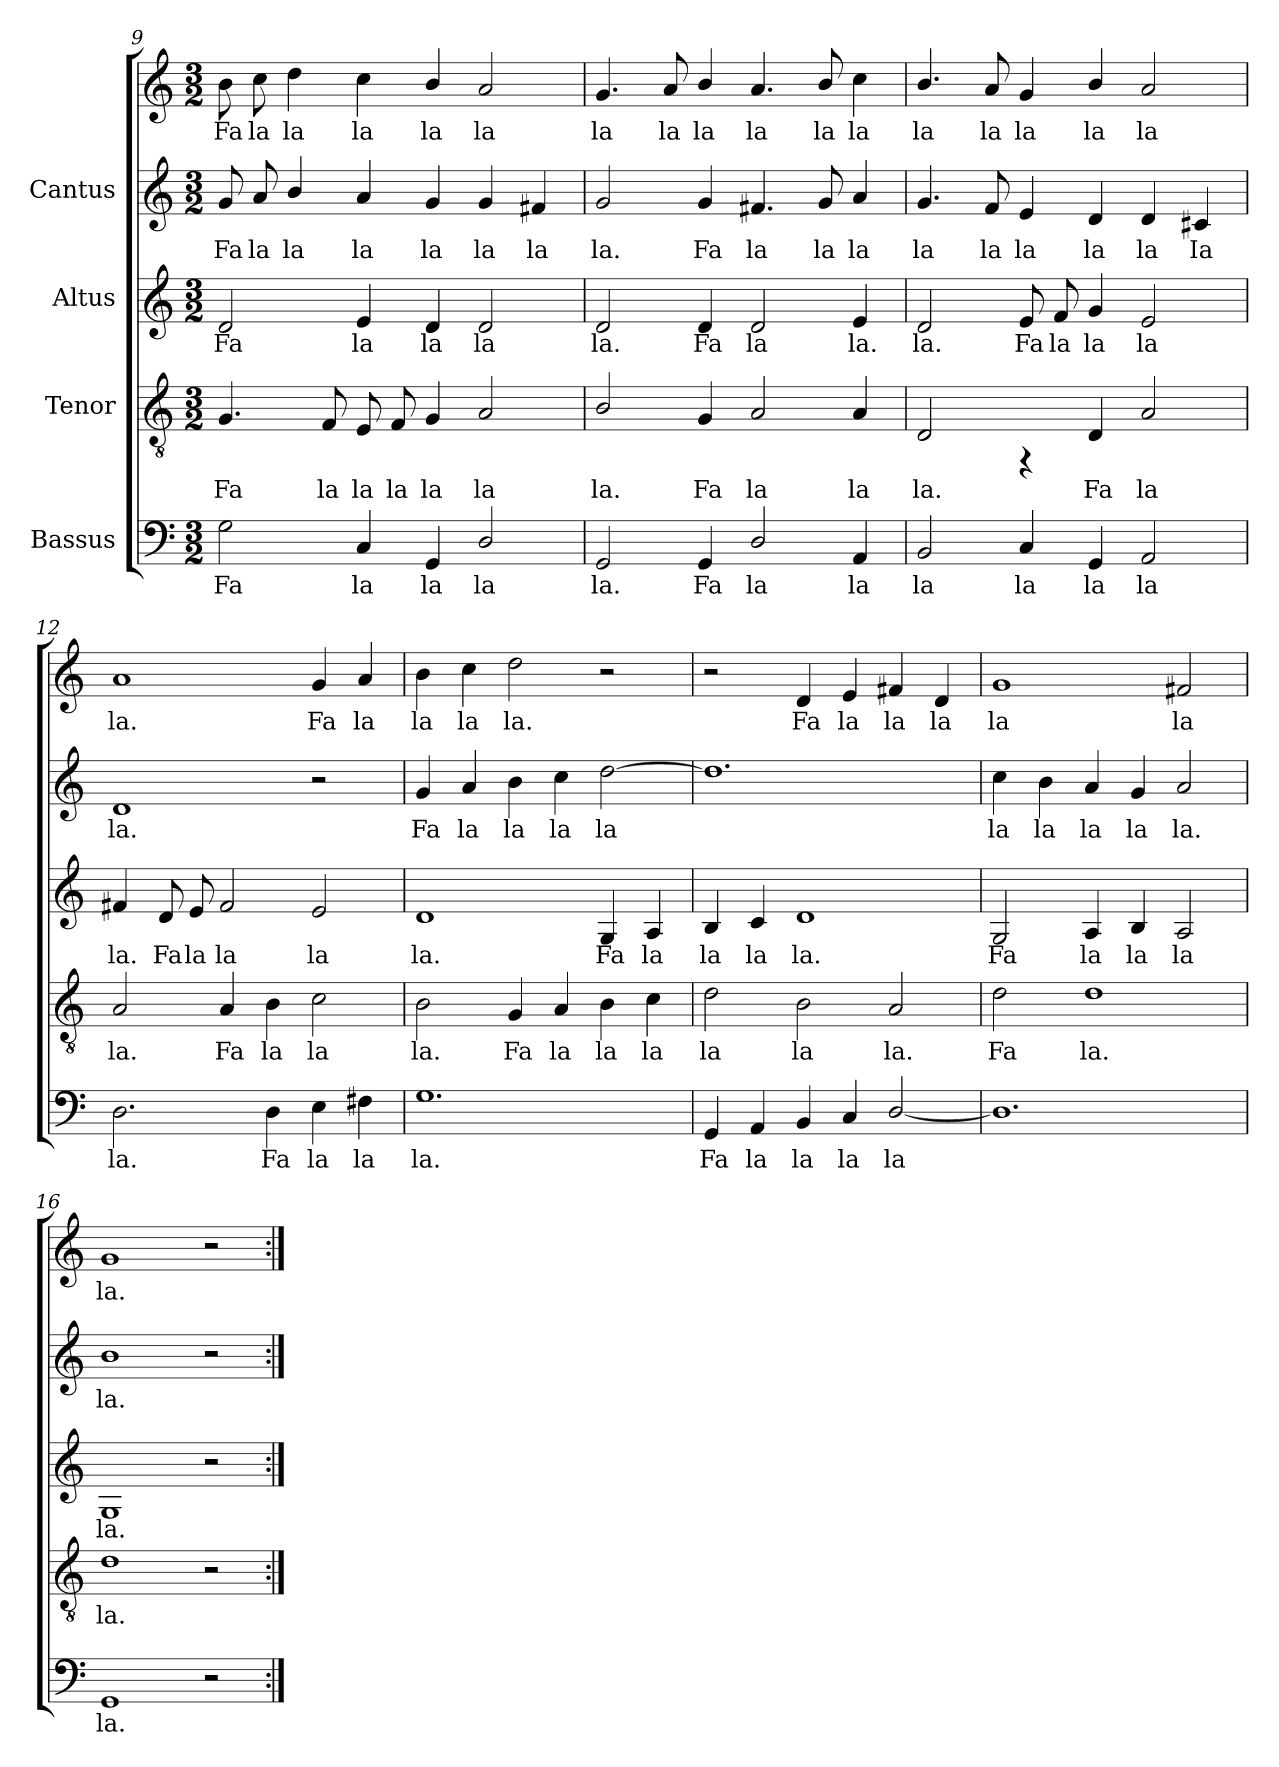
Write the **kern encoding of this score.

**kern	**text	**kern	**text	**kern	**text	**kern	**text	**kern	**text
*part4	*part4	*part3	*part3	*part2	*part2	*part1	*part1	*part1	*part1
*staff5	*staff5	*staff4	*staff4	*staff3	*staff3	*staff2	*staff2	*staff1	*staff1
*I"Bassus	*	*I"Tenor	*	*I"Altus	*	*I"Cantus	*	*	*
*clefF4	*	*clefGv2	*	*clefG2	*	*clefG2	*	*clefG2	*
*M3/2	*	*M3/2	*	*M3/2	*	*M3/2	*	*M3/2	*
*MM216	*	*MM216	*	*MM216	*	*MM216	*	*MM216	*
=9	=9	=9	=9	=9	=9	=9	=9	=9	=9
!	!LO:LY:b:cj	!	!LO:LY:b:cj	!	!LO:LY:b:cj	!	!LO:LY:b:cj	!	!LO:LY:b:cj
2G\	Fa	4.G/	Fa	2d/	Fa	8g/	Fa	8b\	Fa
!	!	!	!	!	!	!	!LO:LY:b:cj	!	!LO:LY:b:cj
.	.	.	.	.	.	8a/	la	8cc\	la
!	!	!	!	!	!	!	!LO:LY:b:cj	!	!LO:LY:b:cj
.	.	.	.	.	.	4b/	la	4dd\	la
!	!	!	!LO:LY:b:cj	!	!	!	!	!	!
.	.	8F/	la	.	.	.	.	.	.
!	!LO:LY:b:cj	!	!LO:LY:b:cj	!	!LO:LY:b:cj	!	!LO:LY:b:cj	!	!LO:LY:b:cj
4C/	la	8E/	la	4e/	la	4a/	la	4cc\	la
!	!	!	!LO:LY:b:cj	!	!	!	!	!	!
.	.	8F/	la	.	.	.	.	.	.
!	!LO:LY:b:cj	!	!LO:LY:b:cj	!	!LO:LY:b:cj	!	!LO:LY:b:cj	!	!LO:LY:b:cj
4GG/	la	4G/	la	4d/	la	4g/	la	4b/	la
!	!LO:LY:b:cj	!	!LO:LY:b:cj	!	!LO:LY:b:cj	!	!LO:LY:b:cj	!	!LO:LY:b:cj
2D/	la	2A/	la	2d/	la	4g/	la	2a/	la
!	!	!	!	!	!	!	!LO:LY:b:cj	!	!
.	.	.	.	.	.	4f#X/	la	.	.
=10	=10	=10	=10	=10	=10	=10	=10	=10	=10
!	!LO:LY:b:cj	!	!LO:LY:b:cj	!	!LO:LY:b:cj	!	!LO:LY:b:cj	!	!LO:LY:b:cj
2GG/	la.	2B/	la.	2d/	la.	2g/	la.	4.g/	la
!	!	!	!	!	!	!	!	!	!LO:LY:b:cj
.	.	.	.	.	.	.	.	8a/	la
!	!LO:LY:b:cj	!	!LO:LY:b:cj	!	!LO:LY:b:cj	!	!LO:LY:b:cj	!	!LO:LY:b:cj
4GG/	Fa	4G/	Fa	4d/	Fa	4g/	Fa	4b/	la
!	!LO:LY:b:cj	!	!LO:LY:b:cj	!	!LO:LY:b:cj	!	!LO:LY:b:cj	!	!LO:LY:b:cj
2D/	la	2A/	la	2d/	la	4.f#X/	la	4.a/	la
!	!	!	!	!	!	!	!LO:LY:b:cj	!	!LO:LY:b:cj
.	.	.	.	.	.	8g/	la	8b/	la
!	!LO:LY:b:cj	!	!LO:LY:b:cj	!	!LO:LY:b:cj	!	!LO:LY:b:cj	!	!LO:LY:b:cj
4AA/	la	4A/	la	4e/	la.	4a/	la	4cc\	la
!!LO:PB:g=z
=11	=11	=11	=11	=11	=11	=11	=11	=11	=11
!	!LO:LY:b:cj	!	!LO:LY:b:cj	!	!LO:LY:b:cj	!	!LO:LY:b:cj	!	!LO:LY:b:cj
2BB/	la	2D/	la.	2d/	la.	4.g/	la	4.b/	la
!	!	!	!	!	!	!	!LO:LY:b:cj	!	!LO:LY:b:cj
.	.	.	.	.	.	8f/	la	8a/	la
!	!LO:LY:b:cj	!	!	!	!LO:LY:b:cj	!	!LO:LY:b:cj	!	!LO:LY:b:cj
4C/	la	4rFF	.	8e/	Fa	4e/	la	4g/	la
!	!	!	!	!	!LO:LY:b:cj	!	!	!	!
.	.	.	.	8f/	la	.	.	.	.
!	!LO:LY:b:cj	!	!LO:LY:b:cj	!	!LO:LY:b:cj	!	!LO:LY:b:cj	!	!LO:LY:b:cj
4GG/	la	4D/	Fa	4g/	la	4d/	la	4b/	la
!	!LO:LY:b:cj	!	!LO:LY:b:cj	!	!LO:LY:b:cj	!	!LO:LY:b:cj	!	!LO:LY:b:cj
2AA/	la	2A/	la	2e/	la	4d/	la	2a/	la
!	!	!	!	!	!	!	!LO:LY:b:cj	!	!
.	.	.	.	.	.	4c#X/	Ia	.	.
=12	=12	=12	=12	=12	=12	=12	=12	=12	=12
!	!LO:LY:b:cj	!	!LO:LY:b:cj	!	!LO:LY:b:cj	!	!LO:LY:b:cj	!	!LO:LY:b:cj
2.D\	la.	2A/	la.	4f#X/	la.	1d	la.	1a	la.
!	!	!	!	!	!LO:LY:b:cj	!	!	!	!
.	.	.	.	8d/	Fa	.	.	.	.
!	!	!	!	!	!LO:LY:b:cj	!	!	!	!
.	.	.	.	8e/	la	.	.	.	.
!	!	!	!LO:LY:b:cj	!	!LO:LY:b:cj	!	!	!	!
.	.	4A/	Fa	2f#/	la	.	.	.	.
!	!LO:LY:b:cj	!	!LO:LY:b:cj	!	!	!	!	!	!
4D\	Fa	4B\	la	.	.	.	.	.	.
!	!LO:LY:b:cj	!	!LO:LY:b:cj	!	!LO:LY:b:cj	!	!	!	!LO:LY:b:cj
4E\	la	2c\	la	2e/	la	2r	.	4g/	Fa
!	!LO:LY:b:cj	!	!	!	!	!	!	!	!LO:LY:b:cj
4F#X\	la	.	.	.	.	.	.	4a/	la
=13	=13	=13	=13	=13	=13	=13	=13	=13	=13
!	!LO:LY:b:cj	!	!LO:LY:b:cj	!	!LO:LY:b:cj	!	!LO:LY:b:cj	!	!LO:LY:b:cj
1.G	la.	2B\	la.	1d	la.	4g/	Fa	4b\	la
!	!	!	!	!	!	!	!LO:LY:b:cj	!	!LO:LY:b:cj
.	.	.	.	.	.	4a/	la	4cc\	la
!	!	!	!LO:LY:b:cj	!	!	!	!LO:LY:b:cj	!	!LO:LY:b:cj
.	.	4G/	Fa	.	.	4b\	la	2dd\	la.
!	!	!	!LO:LY:b:cj	!	!	!	!LO:LY:b:cj	!	!
.	.	4A/	la	.	.	4cc\	la	.	.
!	!	!	!LO:LY:b:cj	!	!LO:LY:b:cj	!	!LO:LY:b:cj	!	!
.	.	4B\	la	4G/	Fa	[>2dd\	la	2r	.
!	!	!	!LO:LY:b:cj	!	!LO:LY:b:cj	!	!	!	!
.	.	4c\	la	4A/	la	.	.	.	.
!!LO:LB:g=z
=14	=14	=14	=14	=14	=14	=14	=14	=14	=14
!	!LO:LY:b:cj	!	!LO:LY:b:cj	!	!LO:LY:b:cj	!	!	!	!
4GG/	Fa	2d\	la	4B/	la	1.dd]	.	2r	.
!	!LO:LY:b:cj	!	!	!	!LO:LY:b:cj	!	!	!	!
4AA/	la	.	.	4c/	la	.	.	.	.
!	!LO:LY:b:cj	!	!LO:LY:b:cj	!	!LO:LY:b:cj	!	!	!	!LO:LY:b:cj
4BB/	la	2B\	la	1d	la.	.	.	4d/	Fa
!	!LO:LY:b:cj	!	!	!	!	!	!	!	!LO:LY:b:cj
4C/	la	.	.	.	.	.	.	4e/	la
!	!LO:LY:b:cj	!	!LO:LY:b:cj	!	!	!	!	!	!LO:LY:b:cj
[<2D/	la	2A/	la.	.	.	.	.	4f#X/	la
!	!	!	!	!	!	!	!	!	!LO:LY:b:cj
.	.	.	.	.	.	.	.	4d/	la
=15	=15	=15	=15	=15	=15	=15	=15	=15	=15
!	!	!	!LO:LY:b:cj	!	!LO:LY:b:cj	!	!LO:LY:b:cj	!	!LO:LY:b:cj
1.D]	.	2d\	Fa	2G/	Fa	4cc\	la	1g	la
!	!	!	!	!	!	!	!LO:LY:b:cj	!	!
.	.	.	.	.	.	4b\	la	.	.
!	!	!	!LO:LY:b:cj	!	!LO:LY:b:cj	!	!LO:LY:b:cj	!	!
.	.	1d	la.	4A/	la	4a/	la	.	.
!	!	!	!	!	!LO:LY:b:cj	!	!LO:LY:b:cj	!	!
.	.	.	.	4B/	la	4g/	la	.	.
!	!	!	!	!	!LO:LY:b:cj	!	!LO:LY:b:cj	!	!LO:LY:b:cj
.	.	.	.	2A/	la	2a/	la.	2f#X/	la
=16	=16	=16	=16	=16	=16	=16	=16	=16	=16
!	!LO:LY:b:cj	!	!LO:LY:b:cj	!	!LO:LY:b:cj	!	!LO:LY:b:cj	!	!LO:LY:b:cj
1GG	la.	1d	la.	1G	la.	1b	la.	1g	la.
2r	.	2r	.	2r	.	2r	.	2r	.
=:|!	=:|!	=:|!	=:|!	=:|!	=:|!	=:|!	=:|!	=:|!	=:|!
*-	*-	*-	*-	*-	*-	*-	*-	*-	*-
